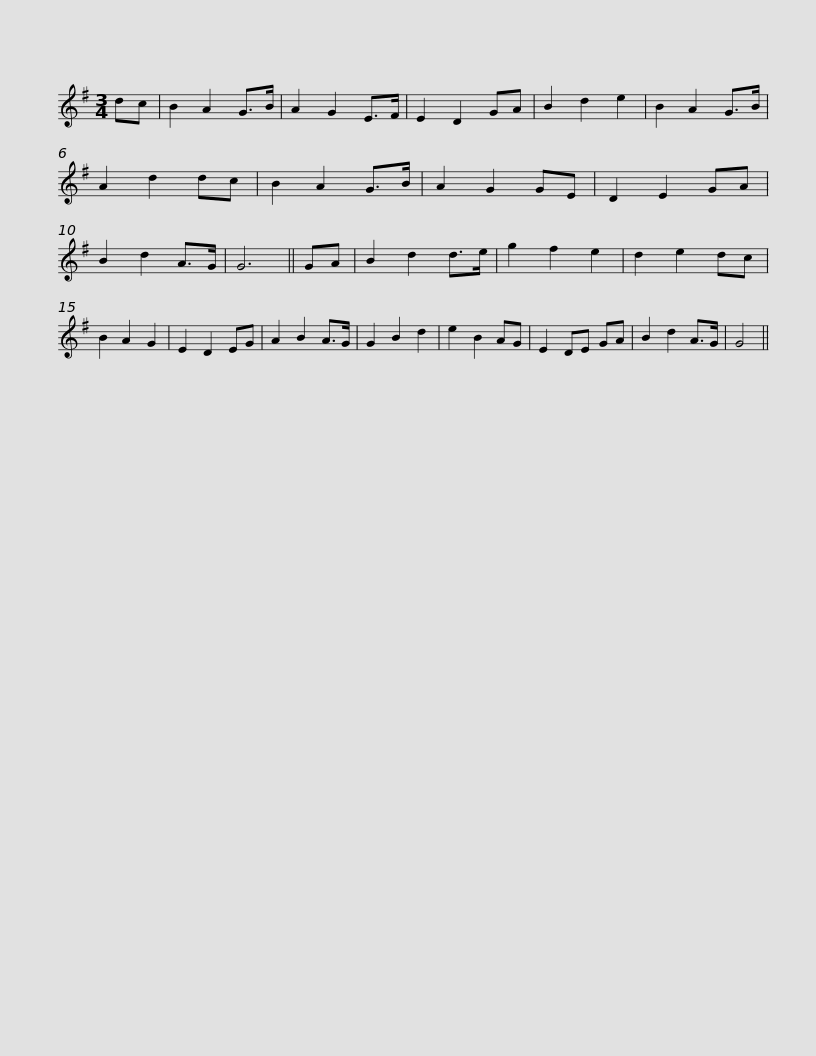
X:1
L:1/8
M:3/4
I:linebreak $
K:G
V:1 treble
V:1
 dc | B2 A2 G>B | A2 G2 E>F | E2 D2 GA | B2 d2 e2 | %5
 B2 A2 G>B | A2 d2 dc | B2 A2 G>B | A2 G2 GE | D2 E2 GA |$ %10
 B2 d2 A>G | G6 || GA | B2 d2 d>e | g2 f2 e2 | %15
 d2 e2 dc | B2 A2 G2 | E2 D2 EG | A2 B2 A>G | G2 B2 d2 | %20
 e2 B2 AG |$ E2 DE GA | B2 d2 A>G | G4 || %24
